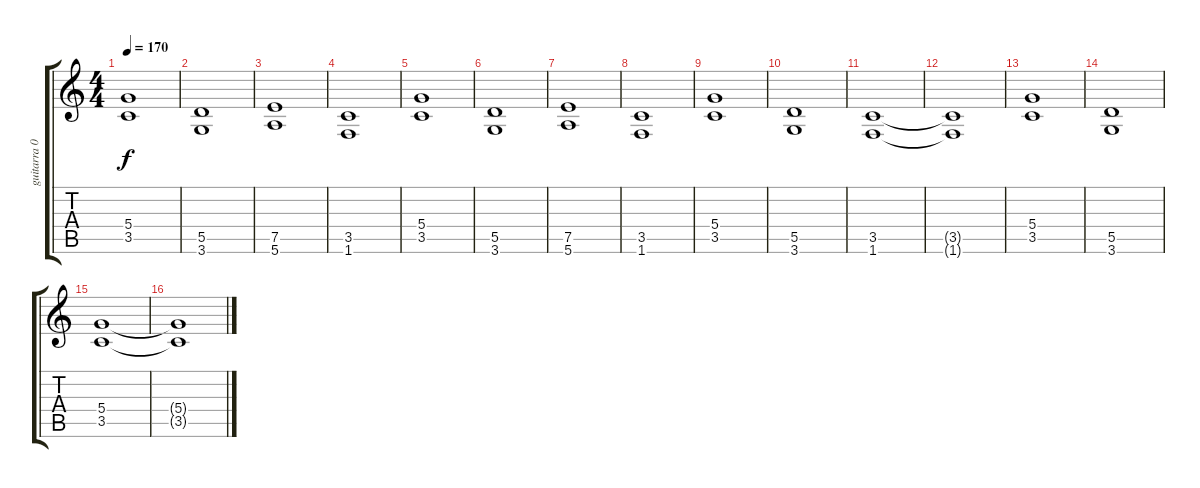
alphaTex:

\track ("guitarra 02" "guitarra 0") {instrument distortionguitar}
\staff {score tabs}
\tuning (E4 B3 G3 D3 A2 E2) {hide}
\ts (4 4)
\tempo 170
\clef g2
\ks c
(5.4 3.5).1{dy f} |
(5.5 3.6).1 |
(7.5 5.6).1 |
(3.5 1.6).1 |
(5.4 3.5).1 |
(5.5 3.6).1 |
(7.5 5.6).1 |
(3.5 1.6).1 |
(5.4 3.5).1 |
(5.5 3.6).1 |
(3.5 1.6).1 |
(3.5{t} 1.6{t}).1 |
(5.4 3.5).1 |
(5.5 3.6).1 |
(5.4 3.5).1 |
(5.4{t} 3.5{t}).1
